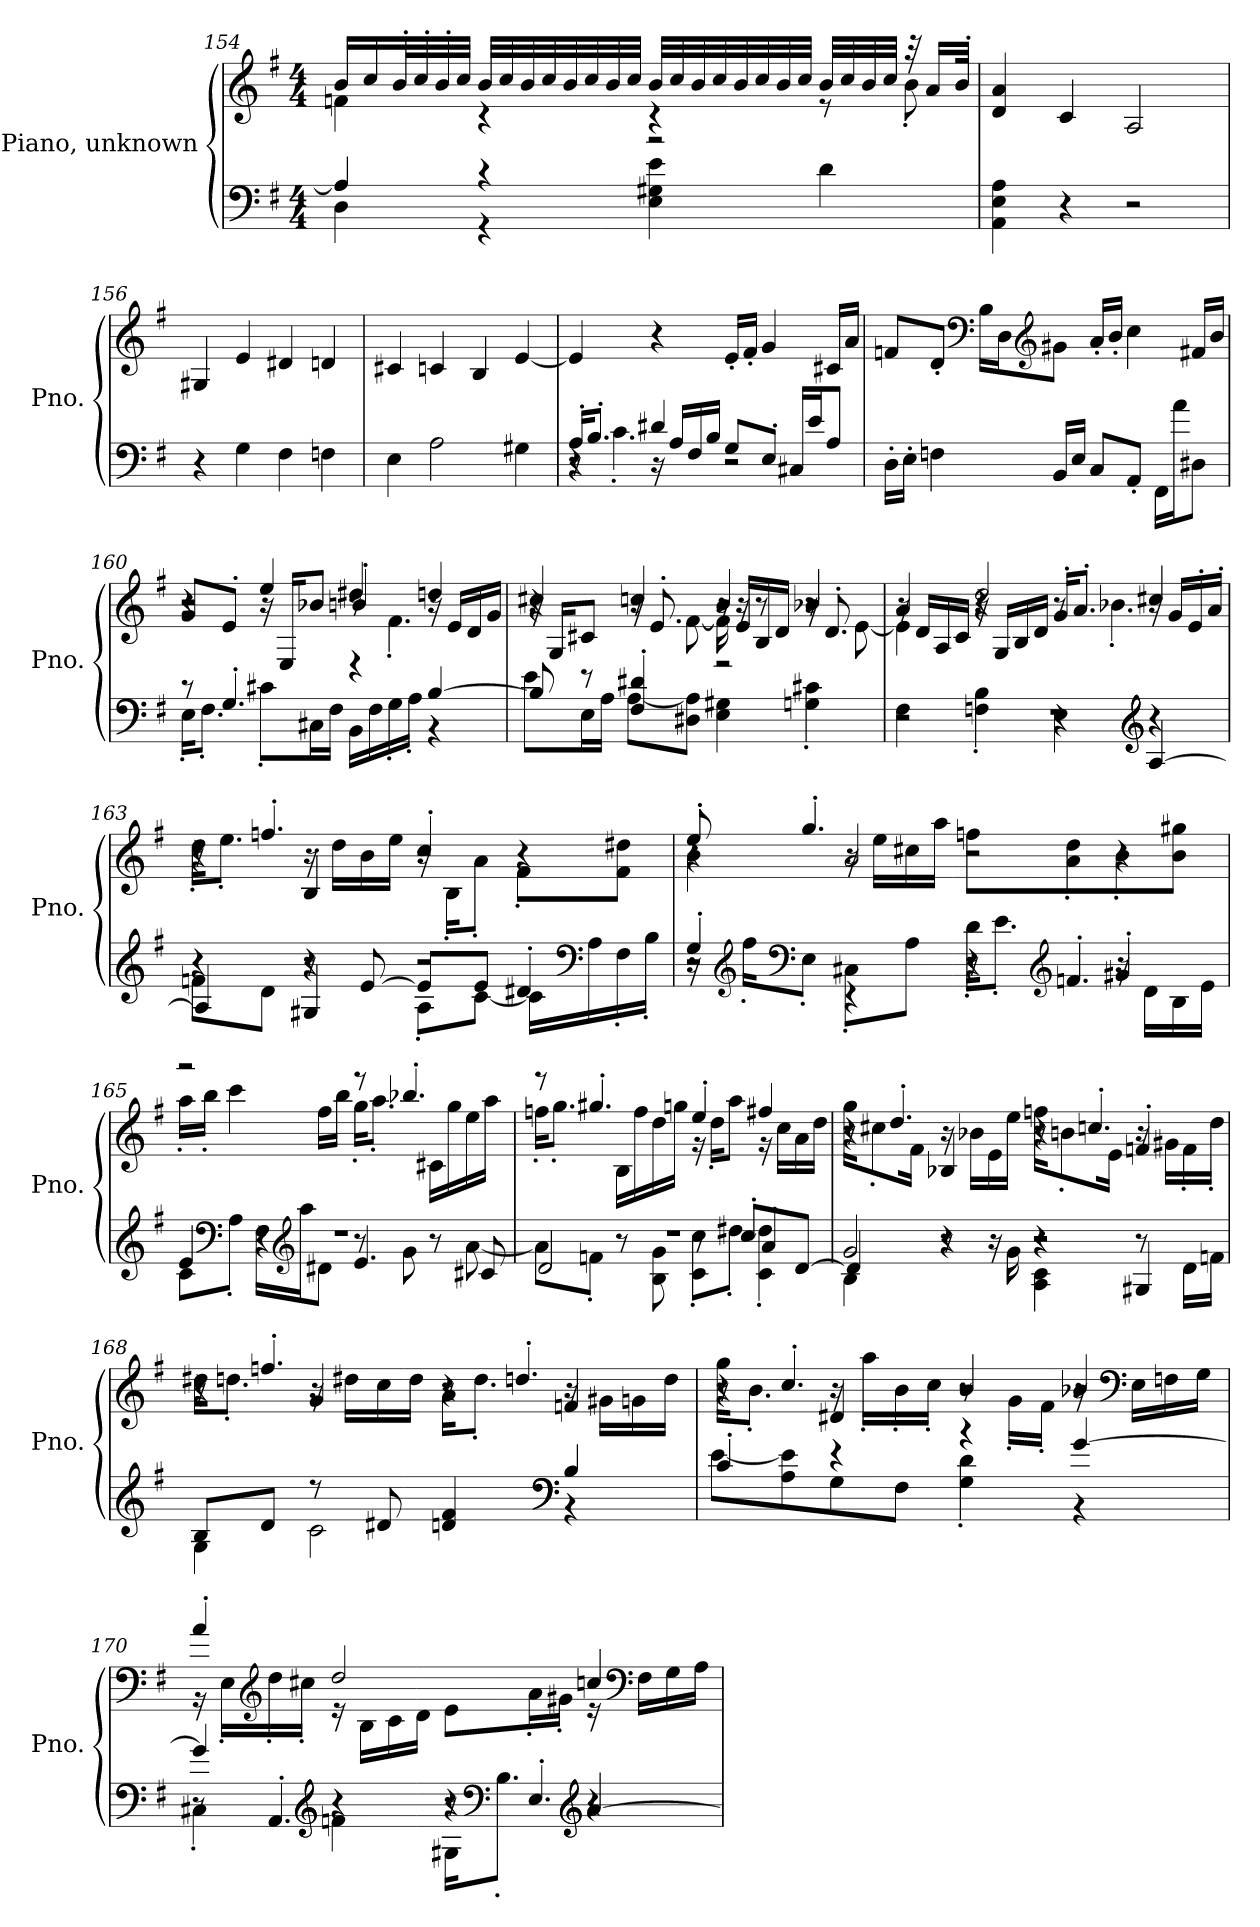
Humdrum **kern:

**kern	**kern
*part1	*part1
*staff2	*staff1
*I"Piano, unknown	*
*I'Pno.	*
!!LO:LB:g=z
*clefF4	*clefG2
*k[f#]	*k[f#]
*M4/4	*M4/4
=154	=154
*^	*^
4A/]	4D\	16b/LL	4fn\
.	.	16cc/	.
.	.	32b'/L	.
.	.	32cc'/	.
.	.	32b'/	.
.	.	32cc/JJJ	.
4r	4r	32b/LLL	4r
.	.	32cc/	.
.	.	32b/	.
.	.	32cc/	.
.	.	32b/	.
.	.	32cc/	.
.	.	32b/	.
.	.	32cc/JJJ	.
2r	4E\ 4G#X\ 4e\	32b/LLL	4r
.	.	32cc/	.
.	.	32b/	.
.	.	32cc/	.
.	.	32b/	.
.	.	32cc/	.
.	.	32b/	.
.	.	32cc/JJJ	.
.	4d\	32b/LLL	8r
.	.	32cc/	.
.	.	32b/	.
.	.	32cc/JJJ	.
.	.	32r	8b'\
.	.	16a/LL	.
.	.	32b'/JJk	.
*v	*v	*	*
*	*v	*v
=155	=155
4AA\ 4E\ 4A\	4d/ 4a/
4r	4c/
2r	2A/
=156	=156
4r	4G#X/
4G\	4e/
4F#\	4d#X/
4Fn\	4dn/
=157	=157
4E\	4c#X/
2A\	4cn/
.	4B/
4G#X\	[4e/
!!LO:LB:g=z
=158	=158
*^	*
*	*^	*
4r	8r	16A'/KL	4e/]
.	.	8.B'/J	.
.	4.c'\	.	.
4d#X/	.	16r	4r
.	.	16A/LL	.
.	.	16F#/	.
.	.	16B/JJ	.
2r	2r	8G/L	16e'/LL
.	.	.	16f#'/JJ
.	.	8E'/J	4g/
.	.	16C#X/LL	.
.	.	16e/J	.
.	.	8A/J	16c#X/LL
.	.	.	16a/JJ
*v	*v	*v	*
=159	=159
16D'\LL	8fn/L
16E'\JJ	.
4Fn\	8d'/J
*	*clefF4
.	16B\LL
.	16D\J
*	*clefG2
16BB/LL	8g#X\J
16E/JJ	.
8C/L	16a'/LL
.	16b'/JJ
8AA'/J	4cc\
16FF#\LL	.
16a\J	.
8D#X\J	16f#X/LL
.	16b/JJ
!!LO:LB:g=z
=160	=160
*^	*^
*	*	*	*^
8r	16E'\KL	4r	2r	8g/L
.	8.F#'\J	.	.	.
4.G'/	.	.	.	8e'/J
.	8c#X'\L	4ee/	.	16r
.	.	.	.	16E/KL
.	16C#X\L	.	.	8b-X/J
.	16F#\JJ	.	.	.
4r	16BB\LL	4dd#X/	8r	4bn'/
.	16F#\	.	.	.
.	16G'\	.	4.f#'\	.
.	16A'\JJ	.	.	.
[4B/	4r	4ddn/	.	16r
.	.	.	.	16e/LL
.	.	.	.	16d/
.	.	.	.	16g/JJ
=161	=161	=161	=161	=161
8B/]	8e\L	4cc#X/	4r	16r
.	.	.	.	16G/KL
8r	16E\L	.	.	8c#X/J
.	16A\JJ	.	.	.
4F#/' 4d#X/'	[8A\L	4ccn/	8r	16r
.	.	.	.	8.e'/
.	8D#X\ 8A\]J	.	[8f#\	.
2r	4E\ 4G#X\	4b/	16f#\]	16r
.	.	.	16r	16e/LL
.	.	.	8r	16B/
.	.	.	.	16d/JJ
.	4Gn\' 4c#X\'	4b-X/	8r	16r
.	.	.	.	8.d'/
.	.	.	[8e\	.
!!LO:LB:g=z	!!	!!
=162	=162	=162	=162	=162
*	*^	*	*	*
1r	4F#\	2r	4a/	4e\]	16r
.	.	.	.	.	16d/LL
.	.	.	.	.	16A/
.	.	.	.	.	16c/JJ
.	4Fn\' 4B\'	.	2dd/	4r	16r
.	.	.	.	.	16G/LL
.	.	.	.	.	16B/
.	.	.	.	.	16d/JJ
.	4E\	4r	.	8r	16g'/KL
.	.	.	.	.	8.a'/J
.	.	.	.	4.b-X'\	.
*clefG2	*	*	*	*	*
.	4r	[4A/	4cc#X/	.	16r
.	.	.	.	.	16g/LL
.	.	.	.	.	16e'/
.	.	.	.	.	16a'/JJ
=163	=163	=163	=163	=163	=163
4r	8fn\L	4A/]	8r	16dd'\KL	4r
.	.	.	.	8.ee'\J	.
.	8d\J	.	4.ffn'/	.	.
8r	4r	4G#X/	.	16r	4B'/
.	.	.	.	16dd\LL	.
[8e/	.	.	.	16b\	.
.	.	.	.	16ee\JJ	.
8e/L]	8A'\L	2r	4cc'/	16r	2r
.	.	.	.	16B'\KL	.
8e/J	[8c\J	.	.	8a'\J	.
4d#X'/	16c\LL]	.	4r	8f#'\L	.
*clefF4	*	*	*	*	*
.	16A\	.	.	.	.
.	16F#'\	.	.	8f#\ 8dd#X\J	.
.	16B'\JJ	.	.	.	.
!!LO:LB:g=z	!!	!!
=164	=164	=164	=164	=164	=164
2r	16r	4G'/	8ee'/	4b\	4r
*clefG2	*	*	*	*	*
.	16ff#'\KL	.	.	.	.
*clefF4	*	*	*	*	*
.	8E'\J	.	4.gg'/	.	.
.	8C#X'\L	4r	.	16r	2a/
.	.	.	.	16ee\LL	.
.	8A\J	.	.	16cc#X\	.
.	.	.	.	16aa\JJ	.
4r	16d'\KL	8r	2r	8ffn\L	.
.	8.e'\J	.	.	.	.
*clefG2	*	*	*	*	*
.	.	4.fn'/	.	8a\' 8dd\'	.
4g#X'/	16r	.	.	8b'\	4r
.	16d\LL	.	.	.	.
.	16B\	.	.	8b\ 8gg#X\J	.
.	16e\JJ	.	.	.	.
*	*	*	*	*v	*v
=165	=165	=165	=165	=165
1r	8c\L	4e/	2r	16aa'\LL
.	.	.	.	16bb'\JJ
*clefF4	*	*	*	*
.	8A'\J	.	.	4ccc\
.	16F#\LL	4r	.	.
*clefG2	*	*	*	*
.	16aa\J	.	.	.
.	8d#X\J	.	.	16ff#\LL
.	.	.	.	16bb\JJ
.	8r	4.e/	8r	16gg'\KL
.	.	.	.	8.aa'\J
.	8g\	.	4.bb-X'/	.
.	8r	.	.	16c#X\LL
.	.	.	.	16gg\
.	[8a\	8c#X/	.	16ee\
.	.	.	.	16aa\JJ
!!LO:PB:g=z	!!
=166	=166	=166	=166	=166
1r	8a\L]	2d/	8r	16ffn'\KL
.	.	.	.	8.gg'\J
.	8fn'\J	.	4.gg#X'/	.
.	8r	.	.	16B\LL
.	.	.	.	16ff\
.	8B\ 8g\	.	.	16dd\
.	.	.	.	16ggn\JJ
.	8c\' 8cc\'L	8r	4ee'/	16r
.	.	.	.	16dd'\KL
.	[8dd#X'\J	8cc'/L	.	8aa\J
.	4c\' 4dd#\]'	8a'/	4ff#X/	16r
.	.	.	.	16cc\LL
.	.	[8d/J	.	16a\
.	.	.	.	16dd\JJ
=167	=167	=167	=167	=167
*	*	*	*	*^
2g/	4B\	4d/]	8r	16gg\KL	4r
.	.	.	.	8cc#X'\	.
.	.	.	4.dd'/	.	.
.	.	.	.	16f#\Jk	.
.	8r	4r	.	16r	4B-X/
.	.	.	.	16b-X\LL	.
.	16r	.	.	16e\	.
.	16g\	.	.	16ee\JJ	.
2r	4A\ 4c\	4r	8r	16ffn\KL	4r
.	.	.	.	8bn'\	.
.	.	.	4.ccn'/	.	.
.	.	.	.	16e\Jk	.
.	8r	4G#X/	.	16r	4fn'/
.	.	.	.	16g#X\LL	.
.	16d\LL	.	.	16f'\	.
.	16fn\JJ	.	.	16dd'\JJ	.
*	*v	*v	*	*	*
!!LO:LB:g=z	!!	!!
=168	=168	=168	=168	=168
8B/L	4G\	8r	16dd#X\KL	4r
.	.	.	8.ddn'\J	.
8d/J	.	4.ffn'/	.	.
8r	2c\	.	16r	4g/
.	.	.	16dd#X\LL	.
8d#X/	.	.	16cc\	.
.	.	.	16dd#\JJ	.
4dn/ 4f#/	.	8r	16a\KL	4r
.	.	.	8.dd#'\J	.
.	.	4.ddn'/	.	.
*clefF4	*	*	*	*
4B/	4r	.	16r	4fn/
.	.	.	16g#X\LL	.
.	.	.	16gn\	.
.	.	.	16dd\JJ	.
=169	=169	=169	=169	=169
4c'/	[8e\L	8r	16gg\KL	4r
.	.	.	8.b'\J	.
.	8A\ 8e\]	4.cc'/	.	.
4r	8G\	.	16r	4d#X/
.	.	.	16aa'\LL	.
.	8F#\J	.	16b'\	.
.	.	.	16cc'\JJ	.
4r	4G\' 4d\'	4b/	8r	2r
.	.	.	16g'\LL	.
.	.	.	16f#'\JJ	.
[4g/	4r	4b-X/	16r	.
*	*	*clefF4	*	*
.	.	.	16E\LL	.
.	.	.	16Fn\	.
.	.	.	16G\JJ	.
*	*	*	*v	*v
!!LO:LB:g=z
=170	=170	=170	=170
*	*^	*	*
4g/]	4C#X'\	8r	4a'/	16r
.	.	.	.	16E'\LL
*	*	*	*clefG2	*
.	.	4.AA'/	.	16dd'\
.	.	.	.	16cc#X'\JJ
*clefG2	*	*	*	*
4r	4fn\	.	2dd/	16r
.	.	.	.	16B\LL
.	.	.	.	16c\
.	.	.	.	16d\JJ
4r	16G#X\KL	8r	.	8e\L
*clefF4	*	*	*	*
.	8.B'\J	.	.	.
.	.	4.E'/	.	16a'\L
.	.	.	.	16g#X'\JJ
*clefG2	*	*	*	*
[4a/	4r	.	4ccn/	16r
*	*	*	*clefF4	*
.	.	.	.	16F#\LL
.	.	.	.	16G\
.	.	.	.	16A\JJ
*v	*v	*v	*	*
*	*v	*v
=	=
*-	*-
